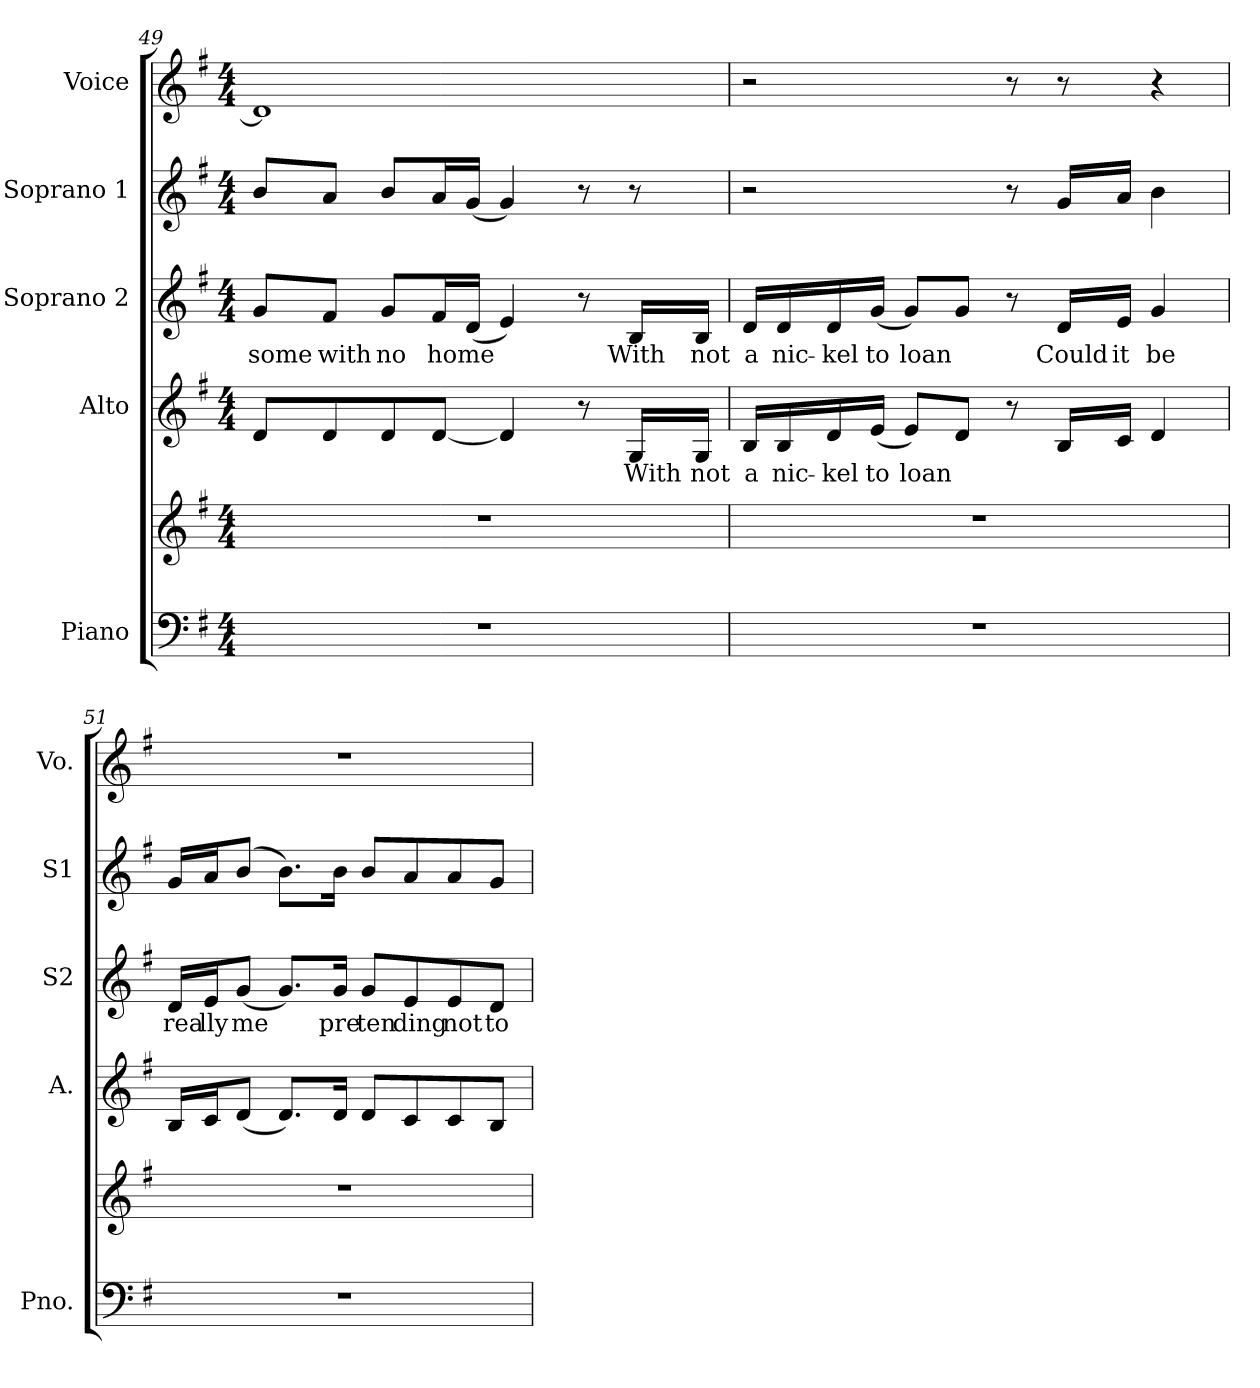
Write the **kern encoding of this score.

**kern	**kern	**kern	**text	**kern	**text	**kern	**kern
*part5	*part5	*part4	*part4	*part3	*part3	*part2	*part1
*staff6	*staff5	*staff4	*staff4	*staff3	*staff3	*staff2	*staff1
*I"Piano	*	*I"Alto	*	*I"Soprano 2	*	*I"Soprano 1	*I"Voice
*I'Pno.	*	*I'A.	*	*I'S2	*	*I'S1	*I'Vo.
*clefF4	*clefG2	*clefG2	*	*clefG2	*	*clefG2	*clefG2
*k[f#]	*k[f#]	*k[f#]	*	*k[f#]	*	*k[f#]	*k[f#]
*G:	*G:	*G:	*	*G:	*	*G:	*G:
*M4/4	*M4/4	*M4/4	*	*M4/4	*	*M4/4	*M4/4
=49	=49	=49	=49	=49	=49	=49	=49
!	!	!	!	!	!LO:LY:b:color=#000000	!	!
1r	1r	8di/L	.	8gi/L	some	8bi/L	1di]
!	!	!	!	!	!LO:LY:b:color=#000000	!	!
.	.	8di/	.	8f#i/J	with	8ai/J	.
!	!	!	!	!	!LO:LY:b:color=#000000	!	!
.	.	8di/	.	8gi/L	no	8bi/L	.
!	!	!	!	!	!LO:LY:b:color=#000000	!	!
.	.	[8di/J	.	16f#i/L	home	16ai/L	.
.	.	.	.	(16di/JJ	.	(16gi/JJ	.
.	.	4di/]	.	4ei/)	.	4gi/)	.
.	.	8r	.	8r	.	8r	.
!	!	!	!LO:LY:b:color=#000000	!	!	!	!
!	!	!	!	!	!LO:LY:b:color=#000000	!	!
.	.	16Gi/LL	With	16Bi/LL	With	8r	.
!	!	!	!LO:LY:b:color=#000000	!	!	!	!
!	!	!	!	!	!LO:LY:b:color=#000000	!	!
.	.	16Gi/JJ	not	16Bi/JJ	not	.	.
=50	=50	=50	=50	=50	=50	=50	=50
!	!	!	!LO:LY:b:color=#000000	!	!	!	!
!	!	!	!	!	!LO:LY:b:color=#000000	!	!
1r	1r	16Bi/LL	a	16di/LL	a	2r	2r
!	!	!	!LO:LY:b:color=#000000	!	!	!	!
!	!	!	!	!	!LO:LY:b:color=#000000	!	!
.	.	16Bi/	nic-	16di/	nic-	.	.
!	!	!	!LO:LY:b:color=#000000	!	!	!	!
!	!	!	!	!	!LO:LY:b:color=#000000	!	!
.	.	16di/	-kel	16di/	-kel	.	.
!	!	!	!LO:LY:b:color=#000000	!	!	!	!
!	!	!	!	!	!LO:LY:b:color=#000000	!	!
.	.	(16ei/JJ	to	(16gi/JJ	to	.	.
!	!	!	!LO:LY:b:color=#000000	!	!	!	!
!	!	!	!	!	!LO:LY:b:color=#000000	!	!
.	.	8ei/L)	loan	8gi/L)	loan	.	.
.	.	8di/J	.	8gi/J	.	.	.
.	.	8r	.	8r	.	8r	8r
!	!	!	!	!	!LO:LY:b:color=#000000	!	!
.	.	16Bi/LL	.	16di/LL	Could	16gi/LL	8r
!	!	!	!	!	!LO:LY:b:color=#000000	!	!
.	.	16ci/JJ	.	16ei/JJ	it	16ai/JJ	.
!	!	!	!	!	!LO:LY:b:color=#000000	!	!
.	.	4di/	.	4gi/	be	4bi\	4r
!!LO:LB:g=z
=51	=51	=51	=51	=51	=51	=51	=51
!	!	!	!	!	!LO:LY:b:color=#000000	!	!
1r	1r	16Bi/LL	.	16di/LL	rea	16gi/LL	1r
!	!	!	!	!	!LO:LY:b:color=#000000	!	!
.	.	16ci/J	.	16ei/J	lly	16ai/J	.
!	!	!	!	!	!LO:LY:b:color=#000000	!	!
.	.	(8di/J	.	(8gi/J	me	(8bi/J	.
.	.	8.di/L)	.	8.gi/L)	.	8.bi\L)	.
!	!	!	!	!	!LO:LY:b:color=#000000	!	!
.	.	16di/Jk	.	16gi/Jk	pre	16bi\Jk	.
!	!	!	!	!	!LO:LY:b:color=#000000	!	!
.	.	8di/L	.	8gi/L	ten	8bi/L	.
!	!	!	!	!	!LO:LY:b:color=#000000	!	!
.	.	8ci/	.	8ei/	ding	8ai/	.
!	!	!	!	!	!LO:LY:b:color=#000000	!	!
.	.	8ci/	.	8ei/	not	8ai/	.
!	!	!	!	!	!LO:LY:b:color=#000000	!	!
.	.	8Bi/J	.	8di/J	to	8gi/J	.
=	=	=	=	=	=	=	=
*-	*-	*-	*-	*-	*-	*-	*-
